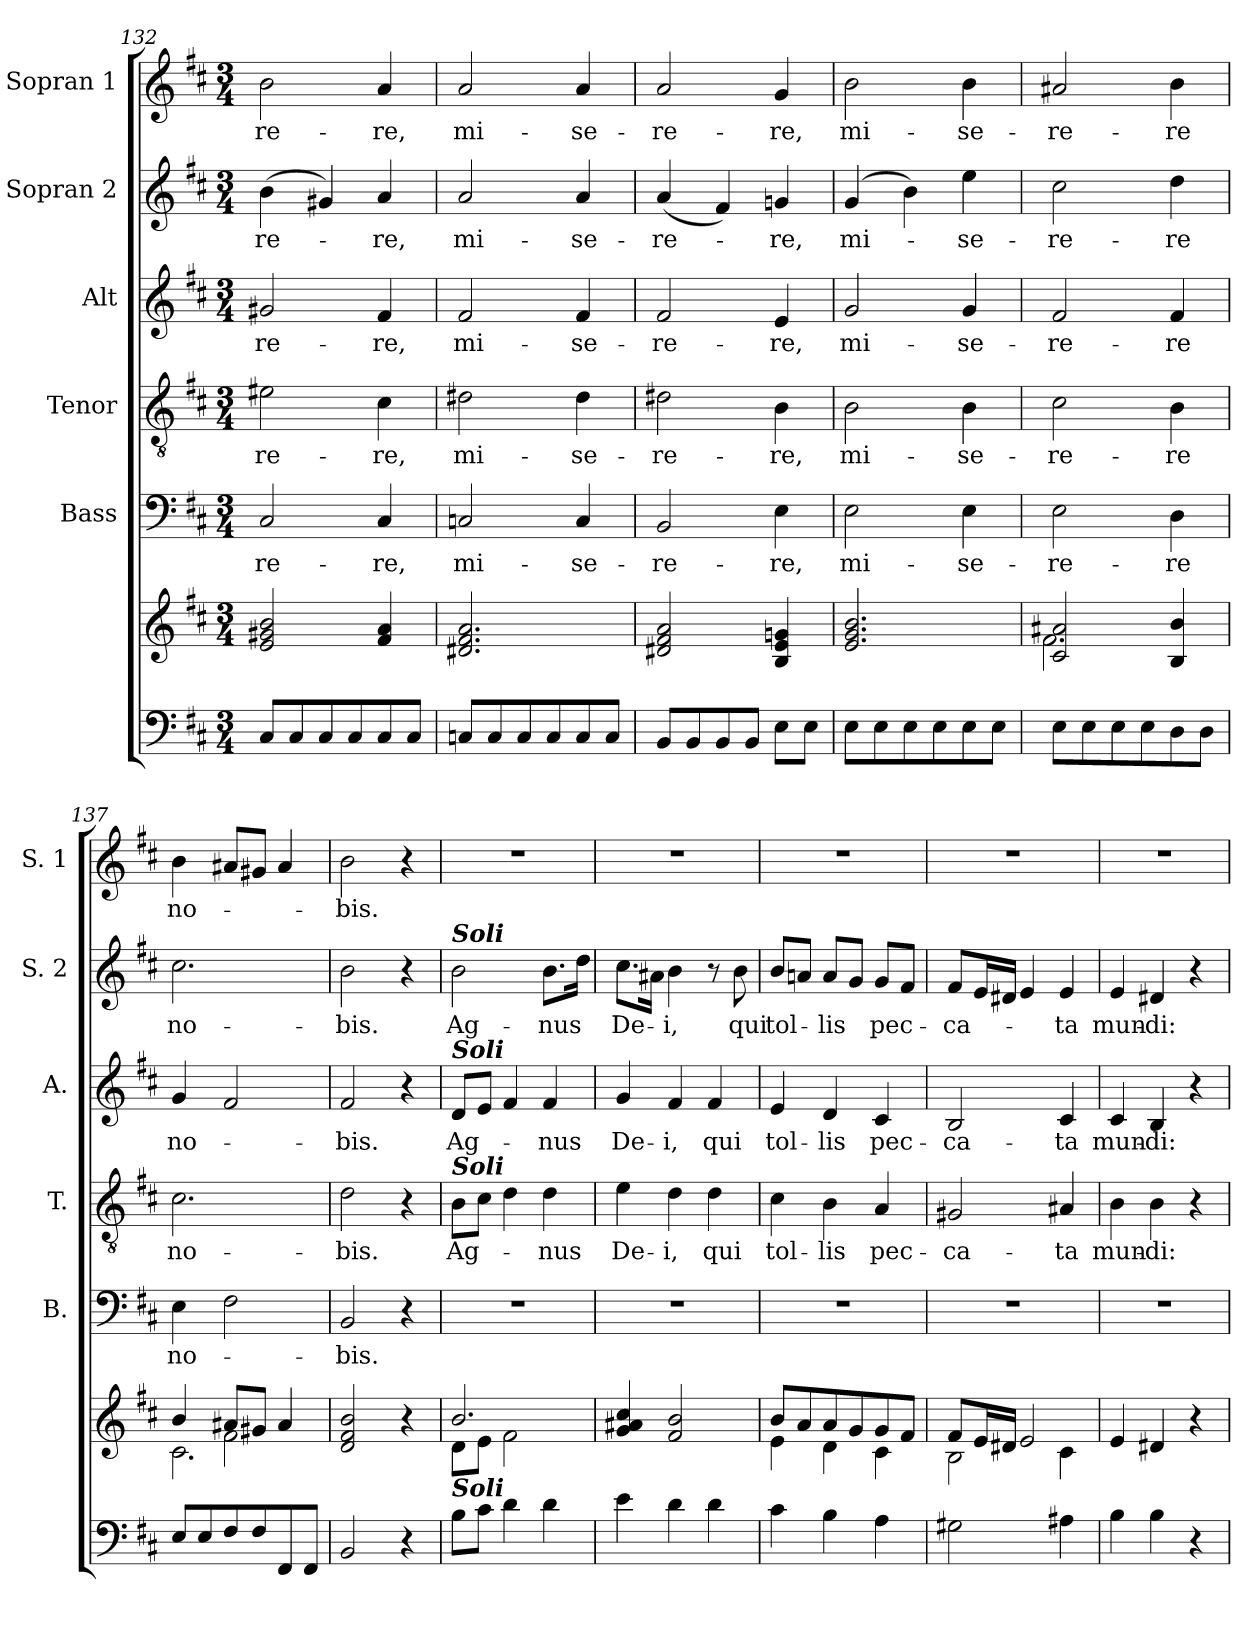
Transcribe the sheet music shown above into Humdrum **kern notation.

**kern	**kern	**kern	**text	**kern	**text	**kern	**text	**kern	**text	**kern	**text
*part6	*part6	*part5	*part5	*part4	*part4	*part3	*part3	*part2	*part2	*part1	*part1
*staff7	*staff6	*staff5	*staff5	*staff4	*staff4	*staff3	*staff3	*staff2	*staff2	*staff1	*staff1
*	*	*I"Bass	*	*I"Tenor	*	*I"Alt	*	*I"Sopran 2	*	*I"Sopran 1	*
*	*	*I'B.	*	*I'T.	*	*I'A.	*	*I'S. 2	*	*I'S. 1	*
*clefF4	*clefG2	*clefF4	*	*clefGv2	*	*clefG2	*	*clefG2	*	*clefG2	*
*k[f#c#]	*k[f#c#]	*k[f#c#]	*	*k[f#c#]	*	*k[f#c#]	*	*k[f#c#]	*	*k[f#c#]	*
*D:	*D:	*D:	*	*D:	*	*D:	*	*D:	*	*D:	*
*M3/4	*M3/4	*M3/4	*	*M3/4	*	*M3/4	*	*M3/4	*	*M3/4	*
=132	=132	=132	=132	=132	=132	=132	=132	=132	=132	=132	=132
!	!	!	!LO:LY:b	!	!LO:LY:b	!	!LO:LY:b	!	!LO:LY:b	!	!LO:LY:b
8C#/L	2e/ 2g#X/ 2b/	2C#/	-re-	2e#X\	-re-	2g#X/	-re-	(>4b\	-re-	2b\	-re-
8C#/	.	.	.	.	.	.	.	.	.	.	.
8C#/	.	.	.	.	.	.	.	4g#X/)	.	.	.
8C#/	.	.	.	.	.	.	.	.	.	.	.
!	!	!	!LO:LY:b	!	!LO:LY:b	!	!LO:LY:b	!	!LO:LY:b	!	!LO:LY:b
8C#/	4f#/ 4a/	4C#/	-re,	4c#\	-re,	4f#/	-re,	4a/	-re,	4a/	-re,
8C#/J	.	.	.	.	.	.	.	.	.	.	.
=133	=133	=133	=133	=133	=133	=133	=133	=133	=133	=133	=133
!	!	!	!LO:LY:b	!	!LO:LY:b	!	!LO:LY:b	!	!LO:LY:b	!	!LO:LY:b
8Cn/L	2.d#X/ 2.f#/ 2.a/	2Cn/	mi-	2d#X\	mi-	2f#/	mi-	2a/	mi-	2a/	mi-
8C/	.	.	.	.	.	.	.	.	.	.	.
8C/	.	.	.	.	.	.	.	.	.	.	.
8C/	.	.	.	.	.	.	.	.	.	.	.
!	!	!	!LO:LY:b	!	!LO:LY:b	!	!LO:LY:b	!	!LO:LY:b	!	!LO:LY:b
8C/	.	4C/	-se-	4d#\	-se-	4f#/	-se-	4a/	-se-	4a/	-se-
8C/J	.	.	.	.	.	.	.	.	.	.	.
=134	=134	=134	=134	=134	=134	=134	=134	=134	=134	=134	=134
!	!	!	!LO:LY:b	!	!LO:LY:b	!	!LO:LY:b	!	!LO:LY:b	!	!LO:LY:b
8BB/L	2d#X/ 2f#/ 2a/	2BB/	-re-	2d#X\	-re-	2f#/	-re-	(<4a/	-re-	2a/	-re-
8BB/	.	.	.	.	.	.	.	.	.	.	.
8BB/	.	.	.	.	.	.	.	4f#/)	.	.	.
8BB/J	.	.	.	.	.	.	.	.	.	.	.
!	!	!	!LO:LY:b	!	!LO:LY:b	!	!LO:LY:b	!	!LO:LY:b	!	!LO:LY:b
8E\L	4B/ 4e/ 4gn/	4E\	-re,	4B\	-re,	4e/	-re,	4gn/	-re,	4g/	-re,
8E\J	.	.	.	.	.	.	.	.	.	.	.
=135	=135	=135	=135	=135	=135	=135	=135	=135	=135	=135	=135
!	!	!	!LO:LY:b	!	!LO:LY:b	!	!LO:LY:b	!	!LO:LY:b	!	!LO:LY:b
8E\L	2.e/ 2.g/ 2.b/	2E\	mi-	2B\	mi-	2g/	mi-	(4g/	mi-	2b\	mi-
8E\	.	.	.	.	.	.	.	.	.	.	.
8E\	.	.	.	.	.	.	.	4b\)	.	.	.
8E\	.	.	.	.	.	.	.	.	.	.	.
!	!	!	!LO:LY:b	!	!LO:LY:b	!	!LO:LY:b	!	!LO:LY:b	!	!LO:LY:b
8E\	.	4E\	-se-	4B\	-se-	4g/	-se-	4ee\	-se-	4b\	-se-
8E\J	.	.	.	.	.	.	.	.	.	.	.
=136	=136	=136	=136	=136	=136	=136	=136	=136	=136	=136	=136
*	*^	*	*	*	*	*	*	*	*	*	*
!	!	!	!	!LO:LY:b	!	!LO:LY:b	!	!LO:LY:b	!	!LO:LY:b	!	!LO:LY:b
8E\L	2c#/ 2a#X/	2.f#\	2E\	-re-	2c#\	-re-	2f#/	-re-	2cc#\	-re-	2a#X/	-re-
8E\	.	.	.	.	.	.	.	.	.	.	.	.
8E\	.	.	.	.	.	.	.	.	.	.	.	.
8E\	.	.	.	.	.	.	.	.	.	.	.	.
!	!	!	!	!LO:LY:b	!	!LO:LY:b	!	!LO:LY:b	!	!LO:LY:b	!	!LO:LY:b
8D\	4B/ 4b/	.	4D\	-re	4B\	-re	4f#/	-re	4dd\	-re	4b\	-re
8D\J	.	.	.	.	.	.	.	.	.	.	.	.
!!LO:LB:g=z
=137	=137	=137	=137	=137	=137	=137	=137	=137	=137	=137	=137	=137
*	*	*^	*	*	*	*	*	*	*	*	*	*
!	!	!	!	!	!LO:LY:b	!	!LO:LY:b	!	!LO:LY:b	!	!LO:LY:b	!	!LO:LY:b
8E/L	4b/	2.c#\	4ryy	4E\	no-	2.c#\	no-	4g/	no-	2.cc#\	no-	4b\	no-
8E/	.	.	.	.	.	.	.	.	.	.	.	.	.
8F#/	8a#X/L	.	2f#\	2F#\	.	.	.	2f#/	.	.	.	8a#X/L	.
8F#/	8g#X/J	.	.	.	.	.	.	.	.	.	.	8g#X/J	.
8FF#/	4a#/	.	.	.	.	.	.	.	.	.	.	4a#/	.
8FF#/J	.	.	.	.	.	.	.	.	.	.	.	.	.
*	*v	*v	*v	*	*	*	*	*	*	*	*	*	*
=138	=138	=138	=138	=138	=138	=138	=138	=138	=138	=138	=138
!	!	!	!LO:LY:b	!	!LO:LY:b	!	!LO:LY:b	!	!LO:LY:b	!	!LO:LY:b
2BB/	2d/ 2f#/ 2b/	2BB/	-bis.	2d\	-bis.	2f#/	-bis.	2b\	-bis.	2b\	-bis.
4r	4r	4r	.	4r	.	4r	.	4r	.	4r	.
=139	=139	=139	=139	=139	=139	=139	=139	=139	=139	=139	=139
*	*^	*	*	*	*	*	*	*	*	*	*
!	!	!	!	!	!	!	!	!	!LO:TX:a:Bi:t=Soli	!	!	!
!	!	!	!	!	!	!	!LO:TX:a:Bi:t=Soli	!	!	!	!	!
!	!	!	!	!	!LO:TX:a:Bi:t=Soli	!	!	!	!	!	!	!
!	!LO:TX:b:Bi:t=Soli	!	!	!	!	!	!	!	!	!	!	!
!	!	!	!	!	!	!LO:LY:b	!	!LO:LY:b	!	!LO:LY:b	!	!
8B\L	2.b/	8d\L	2.r	.	8B\L	Ag-	8d/L	Ag-	2b\	Ag-	2.r	.
8c#\J	.	8e\J	.	.	8c#\J	.	8e/J	.	.	.	.	.
4d\	.	2f#\	.	.	4d\	.	4f#/	.	.	.	.	.
!	!	!	!	!	!	!LO:LY:b	!	!LO:LY:b	!	!LO:LY:b	!	!
4d\	.	.	.	.	4d\	-nus	4f#/	-nus	8.b\L	-nus	.	.
.	.	.	.	.	.	.	.	.	16dd\Jk	.	.	.
*	*v	*v	*	*	*	*	*	*	*	*	*	*
=140	=140	=140	=140	=140	=140	=140	=140	=140	=140	=140	=140
!	!	!	!	!	!LO:LY:b	!	!LO:LY:b	!	!LO:LY:b	!	!
4e\	4g/ 4a#X/ 4cc#/	2.r	.	4e\	De-	4g/	De-	8.cc#\L	De-	2.r	.
.	.	.	.	.	.	.	.	16a#X\Jk	.	.	.
!	!	!	!	!	!LO:LY:b	!	!LO:LY:b	!	!LO:LY:b	!	!
4d\	2f#/ 2b/	.	.	4d\	-i,	4f#/	-i,	4b\	-i,	.	.
!	!	!	!	!	!LO:LY:b	!	!LO:LY:b	!	!	!	!
4d\	.	.	.	4d\	qui	4f#/	qui	8r	.	.	.
!	!	!	!	!	!	!	!	!	!LO:LY:b	!	!
.	.	.	.	.	.	.	.	8b\	qui	.	.
=141	=141	=141	=141	=141	=141	=141	=141	=141	=141	=141	=141
*	*^	*	*	*	*	*	*	*	*	*	*
!	!	!	!	!	!	!LO:LY:b	!	!LO:LY:b	!	!LO:LY:b	!	!
4c#\	8b/L	4e\	2.r	.	4c#\	tol-	4e/	tol-	8b/L	tol-	2.r	.
.	8a/	.	.	.	.	.	.	.	8an/J	.	.	.
!	!	!	!	!	!	!LO:LY:b	!	!LO:LY:b	!	!LO:LY:b	!	!
4B\	8a/	4d\	.	.	4B\	-lis	4d/	-lis	8a/L	-lis	.	.
.	8g/	.	.	.	.	.	.	.	8g/J	.	.	.
!	!	!	!	!	!	!LO:LY:b	!	!LO:LY:b	!	!LO:LY:b	!	!
4A\	8g/	4c#\	.	.	4A/	pec-	4c#/	pec-	8g/L	pec-	.	.
.	8f#/J	.	.	.	.	.	.	.	8f#/J	.	.	.
=142	=142	=142	=142	=142	=142	=142	=142	=142	=142	=142	=142	=142
!	!	!	!	!	!	!LO:LY:b	!	!LO:LY:b	!	!LO:LY:b	!	!
2G#X\	8f#/L	2B\	2.r	.	2G#X/	-ca-	2B/	-ca-	8f#/L	-ca-	2.r	.
.	16e/L	.	.	.	.	.	.	.	16e/L	.	.	.
.	16d#X/JJ	.	.	.	.	.	.	.	16d#X/JJ	.	.	.
.	2e/	.	.	.	.	.	.	.	4e/	.	.	.
!	!	!	!	!	!	!LO:LY:b	!	!LO:LY:b	!	!LO:LY:b	!	!
4A#X\	.	4c#\	.	.	4A#X/	-ta	4c#/	-ta	4e/	-ta	.	.
=143	=143	=143	=143	=143	=143	=143	=143	=143	=143	=143	=143	=143
!	!	!	!	!	!	!LO:LY:b	!	!LO:LY:b	!	!LO:LY:b	!	!
*	*v	*v	*	*	*	*	*	*	*	*	*	*
4B\	4e/	2.r	.	4B\	mun-	4c#/	mun-	4e/	mun-	2.r	.
!	!	!	!	!	!LO:LY:b	!	!LO:LY:b	!	!LO:LY:b	!	!
4B\	4d#X/	.	.	4B\	-di:	4B/	-di:	4d#X/	-di:	.	.
4r	4r	.	.	4r	.	4r	.	4r	.	.	.
=	=	=	=	=	=	=	=	=	=	=	=
*-	*-	*-	*-	*-	*-	*-	*-	*-	*-	*-	*-
